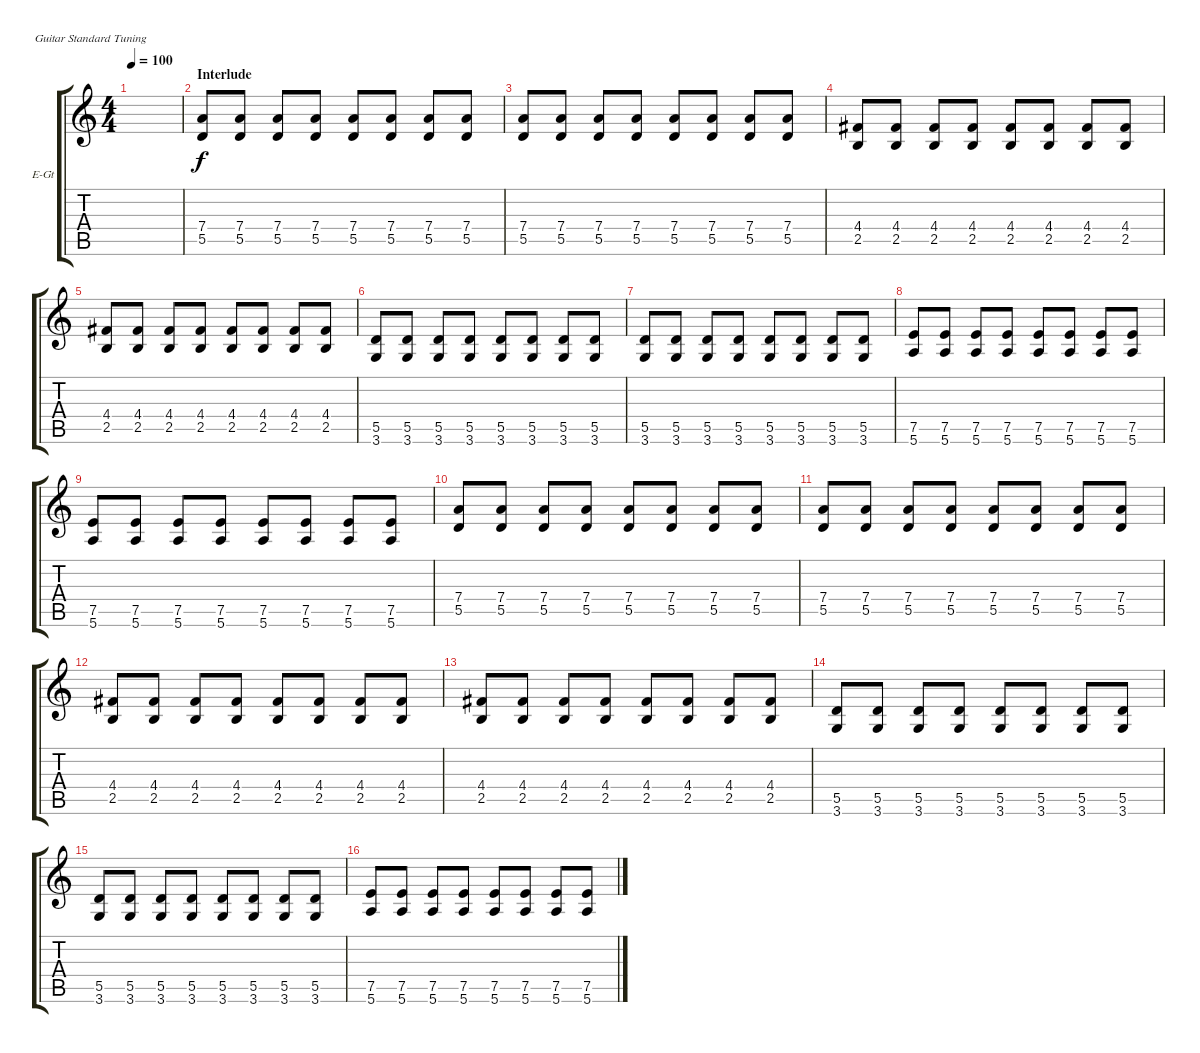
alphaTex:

\defaultSystemsLayout 4
\bracketExtendMode groupsimilarinstruments
\firstSystemTrackNameOrientation horizontal
\otherSystemsTrackNameOrientation horizontal
\track ("Electric Guitar" "E-Gt") {instrument overdrivenguitar}
\staff {score tabs}
\tuning (E4 B3 G3 D3 A2 E2)
\ts (4 4)
\tempo 100
\clef g2
\scale
0.333333
\ks c
|
\section ("" "Interlude")
\scale
0.333333 (5.5 7.4).8 (7.4 5.5).8 (7.4 5.5).8 (7.4 5.5).8 (7.4 5.5).8 (7.4 5.5).8 (7.4 5.5).8 (7.4 5.5).8 |
\scale
0.333333 (5.5 7.4).8 (7.4 5.5).8 (7.4 5.5).8 (7.4 5.5).8 (7.4 5.5).8 (7.4 5.5).8 (7.4 5.5).8 (7.4 5.5).8 |
\scale
0.333333 (2.5 4.4).8 (4.4 2.5).8 (4.4 2.5).8 (4.4 2.5).8 (4.4 2.5).8 (4.4 2.5).8 (4.4 2.5).8 (4.4 2.5).8 |
\scale
0.333333 (2.5 4.4).8 (4.4 2.5).8 (4.4 2.5).8 (4.4 2.5).8 (4.4 2.5).8 (4.4 2.5).8 (4.4 2.5).8 (4.4 2.5).8 |
\scale
0.333333 (3.6 5.5).8 (5.5 3.6).8 (5.5 3.6).8 (5.5 3.6).8 (5.5 3.6).8 (5.5 3.6).8 (5.5 3.6).8 (5.5 3.6).8 |
\scale
0.333333 (3.6 5.5).8 (5.5 3.6).8 (5.5 3.6).8 (5.5 3.6).8 (5.5 3.6).8 (5.5 3.6).8 (5.5 3.6).8 (5.5 3.6).8 |
\scale
0.333333 (7.5 5.6).8 (7.5 5.6).8 (7.5 5.6).8 (7.5 5.6).8 (7.5 5.6).8 (7.5 5.6).8 (7.5 5.6).8 (7.5 5.6).8 |
\scale
0.333333 (7.5 5.6).8 (7.5 5.6).8 (7.5 5.6).8 (7.5 5.6).8 (7.5 5.6).8 (7.5 5.6).8 (7.5 5.6).8 (7.5 5.6).8 |
\scale
0.333333 (5.5 7.4).8 (7.4 5.5).8 (7.4 5.5).8 (7.4 5.5).8 (7.4 5.5).8 (7.4 5.5).8 (7.4 5.5).8 (7.4 5.5).8 |
\scale
0.333333 (5.5 7.4).8 (7.4 5.5).8 (7.4 5.5).8 (7.4 5.5).8 (7.4 5.5).8 (7.4 5.5).8 (7.4 5.5).8 (7.4 5.5).8 |
\scale
0.333333 (2.5 4.4).8 (4.4 2.5).8 (4.4 2.5).8 (4.4 2.5).8 (4.4 2.5).8 (4.4 2.5).8 (4.4 2.5).8 (4.4 2.5).8 |
\scale
0.333333 (2.5 4.4).8 (4.4 2.5).8 (4.4 2.5).8 (4.4 2.5).8 (4.4 2.5).8 (4.4 2.5).8 (4.4 2.5).8 (4.4 2.5).8 |
\scale
0.333333 (3.6 5.5).8 (5.5 3.6).8 (5.5 3.6).8 (5.5 3.6).8 (5.5 3.6).8 (5.5 3.6).8 (5.5 3.6).8 (5.5 3.6).8 |
(3.6 5.5).8 (5.5 3.6).8 (5.5 3.6).8 (5.5 3.6).8 (5.5 3.6).8 (5.5 3.6).8 (5.5 3.6).8 (5.5 3.6).8 |
(7.5 5.6).8 (7.5 5.6).8 (7.5 5.6).8 (7.5 5.6).8 (7.5 5.6).8 (7.5 5.6).8 (7.5 5.6).8 (7.5 5.6).8
